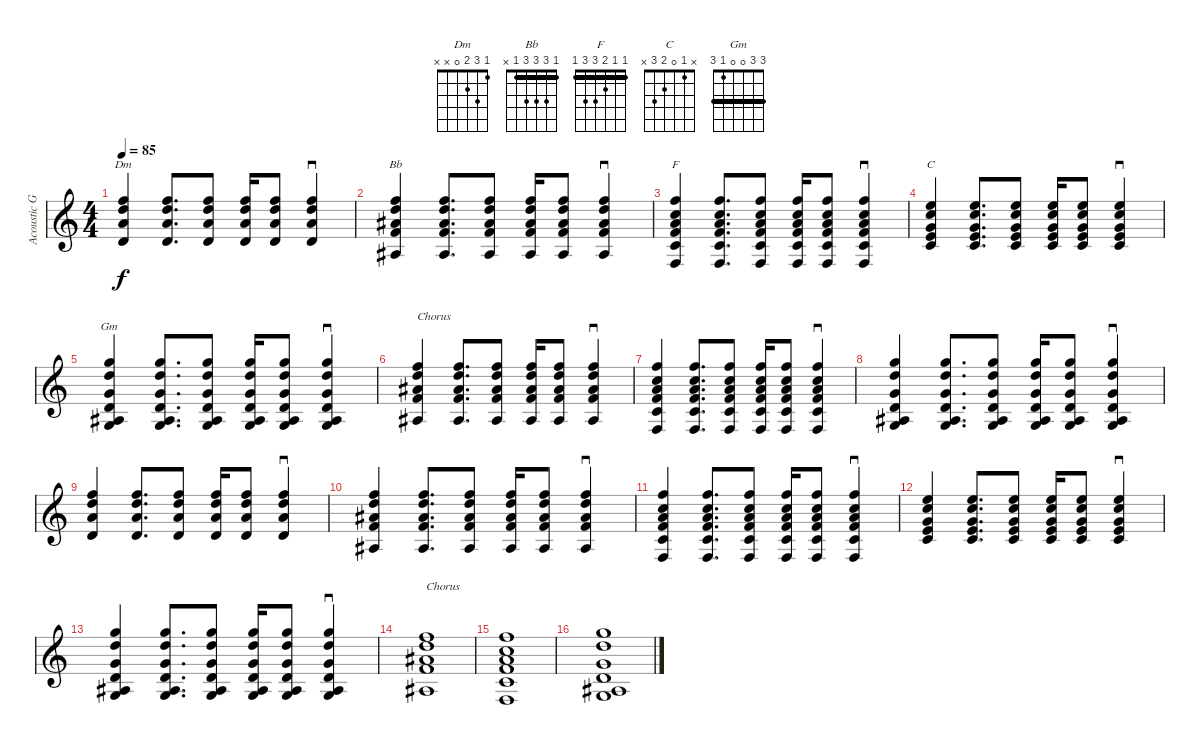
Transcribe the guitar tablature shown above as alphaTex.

\track ("Acoustic Guitar 1" "Acoustic G") {instrument acousticguitarsteel}
\staff {score}
\tuning (E4 B3 G3 D3 A2 E2) {hide}
\chord ("Dm" 1 3 2 0 x x)
\chord ("Bb" 1 3 3 3 1 x) {barre 1}
\chord ("F" 1 1 2 3 3 1) {barre 1}
\chord ("C" x 1 0 2 3 x)
\chord ("Gm" 3 3 0 0 1 3) {barre 3}
\ts (4 4)
\tempo 85
\clef g2
\ks c
(1.1 3.2 2.3 0.4).4{bd 30 ch "Dm" dy f} (1.1 3.2 2.3 0.4).8{d bd 30} (1.1 3.2 2.3 0.4).8{bd 30} (1.1 3.2 2.3 0.4).16{bu 30} (1.1 3.2 2.3 0.4).8{bd 30} (1.1 3.2 2.3 0.4).4{sd} |
(1.1 3.2 3.3 3.4 1.5).4{bd 30 ch "Bb"} (1.1 3.2 3.3 3.4 1.5).8{d bd 30} (1.1 3.2 3.3 3.4 1.5).8{bd 30} (1.1 3.2 3.3 3.4 1.5).16{bu 30} (1.1 3.2 3.3 3.4 1.5).8{bd 30} (1.1 3.2 3.3 3.4 1.5).4{sd} |
(1.1 1.2 2.3 3.4 3.5 1.6).4{bd 30 ch "F"} (1.1 1.2 2.3 3.4 3.5 1.6).8{d bd 30} (1.1 1.2 2.3 3.4 3.5 1.6).8{bd 30} (1.1 1.2 2.3 3.4 3.5 1.6).16{bu 30} (1.1 1.2 2.3 3.4 3.5 1.6).8{bd 30} (1.1 1.2 2.3 3.4 3.5 1.6).4{sd} |
(0.1 1.2 0.3 2.4 3.5).4{bd 30 ch "C"} (0.1 1.2 0.3 2.4 3.5).8{d bd 30} (0.1 1.2 0.3 2.4 3.5).8{bd 30} (0.1 1.2 0.3 2.4 3.5).16{bu 30} (0.1 1.2 0.3 2.4 3.5).8{bd 30} (0.1 1.2 0.3 2.4 3.5).4{sd} |
(3.1 3.2 0.3 0.4 1.5 3.6).4{bd 30 ch "Gm"} (3.1 3.2 0.3 0.4 1.5 3.6).8{d bd 30} (3.1 3.2 0.3 0.4 1.5 3.6).8{bd 30} (3.1 3.2 0.3 0.4 1.5 3.6).16{bu 30} (3.1 3.2 0.3 0.4 1.5 3.6).8{bd 30} (3.1 3.2 0.3 0.4 1.5 3.6).4{sd} |
(1.1 3.2 3.3 3.4 1.5).4{bd 30 txt "Chorus"} (1.1 3.2 3.3 3.4 1.5).8{d bd 30} (1.1 3.2 3.3 3.4 1.5).8{bd 30} (1.1 3.2 3.3 3.4 1.5).16{bu 30} (1.1 3.2 3.3 3.4 1.5).8{bd 30} (1.1 3.2 3.3 3.4 1.5).4{sd} |
(1.1 1.2 2.3 3.4 3.5 1.6).4{bd 30} (1.1 1.2 2.3 3.4 3.5 1.6).8{d bd 30} (1.1 1.2 2.3 3.4 3.5 1.6).8{bd 30} (1.1 1.2 2.3 3.4 3.5 1.6).16{bu 30} (1.1 1.2 2.3 3.4 3.5 1.6).8{bd 30} (1.1 1.2 2.3 3.4 3.5 1.6).4{sd} |
(3.1 3.2 0.3 0.4 1.5 3.6).4{bd 30} (3.1 3.2 0.3 0.4 1.5 3.6).8{d bd 30} (3.1 3.2 0.3 0.4 1.5 3.6).8{bd 30} (3.1 3.2 0.3 0.4 1.5 3.6).16{bu 30} (3.1 3.2 0.3 0.4 1.5 3.6).8{bd 30} (3.1 3.2 0.3 0.4 1.5 3.6).4{sd} |
(1.1 3.2 2.3 0.4).4{bd 30} (1.1 3.2 2.3 0.4).8{d bd 30} (1.1 3.2 2.3 0.4).8{bd 30} (1.1 3.2 2.3 0.4).16{bu 30} (1.1 3.2 2.3 0.4).8{bd 30} (1.1 3.2 2.3 0.4).4{sd} |
(1.1 3.2 3.3 3.4 1.5).4{bd 30} (1.1 3.2 3.3 3.4 1.5).8{d bd 30} (1.1 3.2 3.3 3.4 1.5).8{bd 30} (1.1 3.2 3.3 3.4 1.5).16{bu 30} (1.1 3.2 3.3 3.4 1.5).8{bd 30} (1.1 3.2 3.3 3.4 1.5).4{sd} |
(1.1 1.2 2.3 3.4 3.5 1.6).4{bd 30} (1.1 1.2 2.3 3.4 3.5 1.6).8{d bd 30} (1.1 1.2 2.3 3.4 3.5 1.6).8{bd 30} (1.1 1.2 2.3 3.4 3.5 1.6).16{bu 30} (1.1 1.2 2.3 3.4 3.5 1.6).8{bd 30} (1.1 1.2 2.3 3.4 3.5 1.6).4{sd} |
(0.1 1.2 0.3 2.4 3.5).4{bd 30} (0.1 1.2 0.3 2.4 3.5).8{d bd 30} (0.1 1.2 0.3 2.4 3.5).8{bd 30} (0.1 1.2 0.3 2.4 3.5).16{bu 30} (0.1 1.2 0.3 2.4 3.5).8{bd 30} (0.1 1.2 0.3 2.4 3.5).4{sd} |
(3.1 3.2 0.3 0.4 1.5 3.6).4{bd 30} (3.1 3.2 0.3 0.4 1.5 3.6).8{d bd 30} (3.1 3.2 0.3 0.4 1.5 3.6).8{bd 30} (3.1 3.2 0.3 0.4 1.5 3.6).16{bu 30} (3.1 3.2 0.3 0.4 1.5 3.6).8{bd 30} (3.1 3.2 0.3 0.4 1.5 3.6).4{sd} |
(1.1 3.2 3.3 3.4 1.5).1{bd 240 txt "Chorus"} |
(1.1 1.2 2.3 3.4 3.5 1.6).1{bd 240} |
(3.1 3.2 0.3 0.4 1.5 3.6).1{bd 240}
